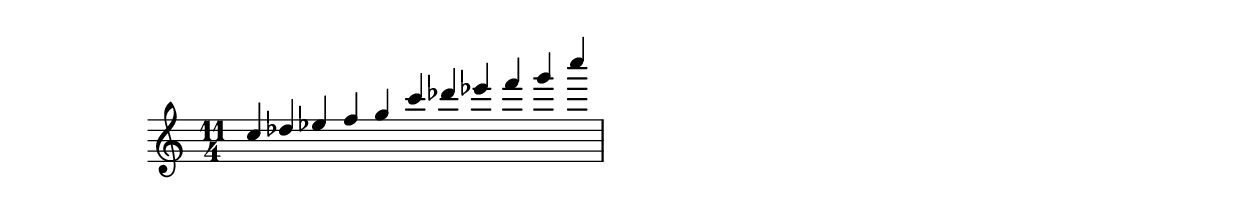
\version "2.18.2" \score { \new Staff << \new Voice { \set midiInstrument = #"piano" \voiceOne
 \key c \major \time 11/4
\override Voice.TextScript.font-size = #-4
 { c'' des'' ees'' f'' g'' c''' des''' ees''' f''' g''' c''''  } 
 } >> \layout { } \midi { \context { \Staff \remove "Staff_performer" }
\context { \Voice \consists "Staff_performer" } \tempo 2 = 60 } }
\paper{oddHeaderMarkup = ##f oddFooterMarkup = ##f}
